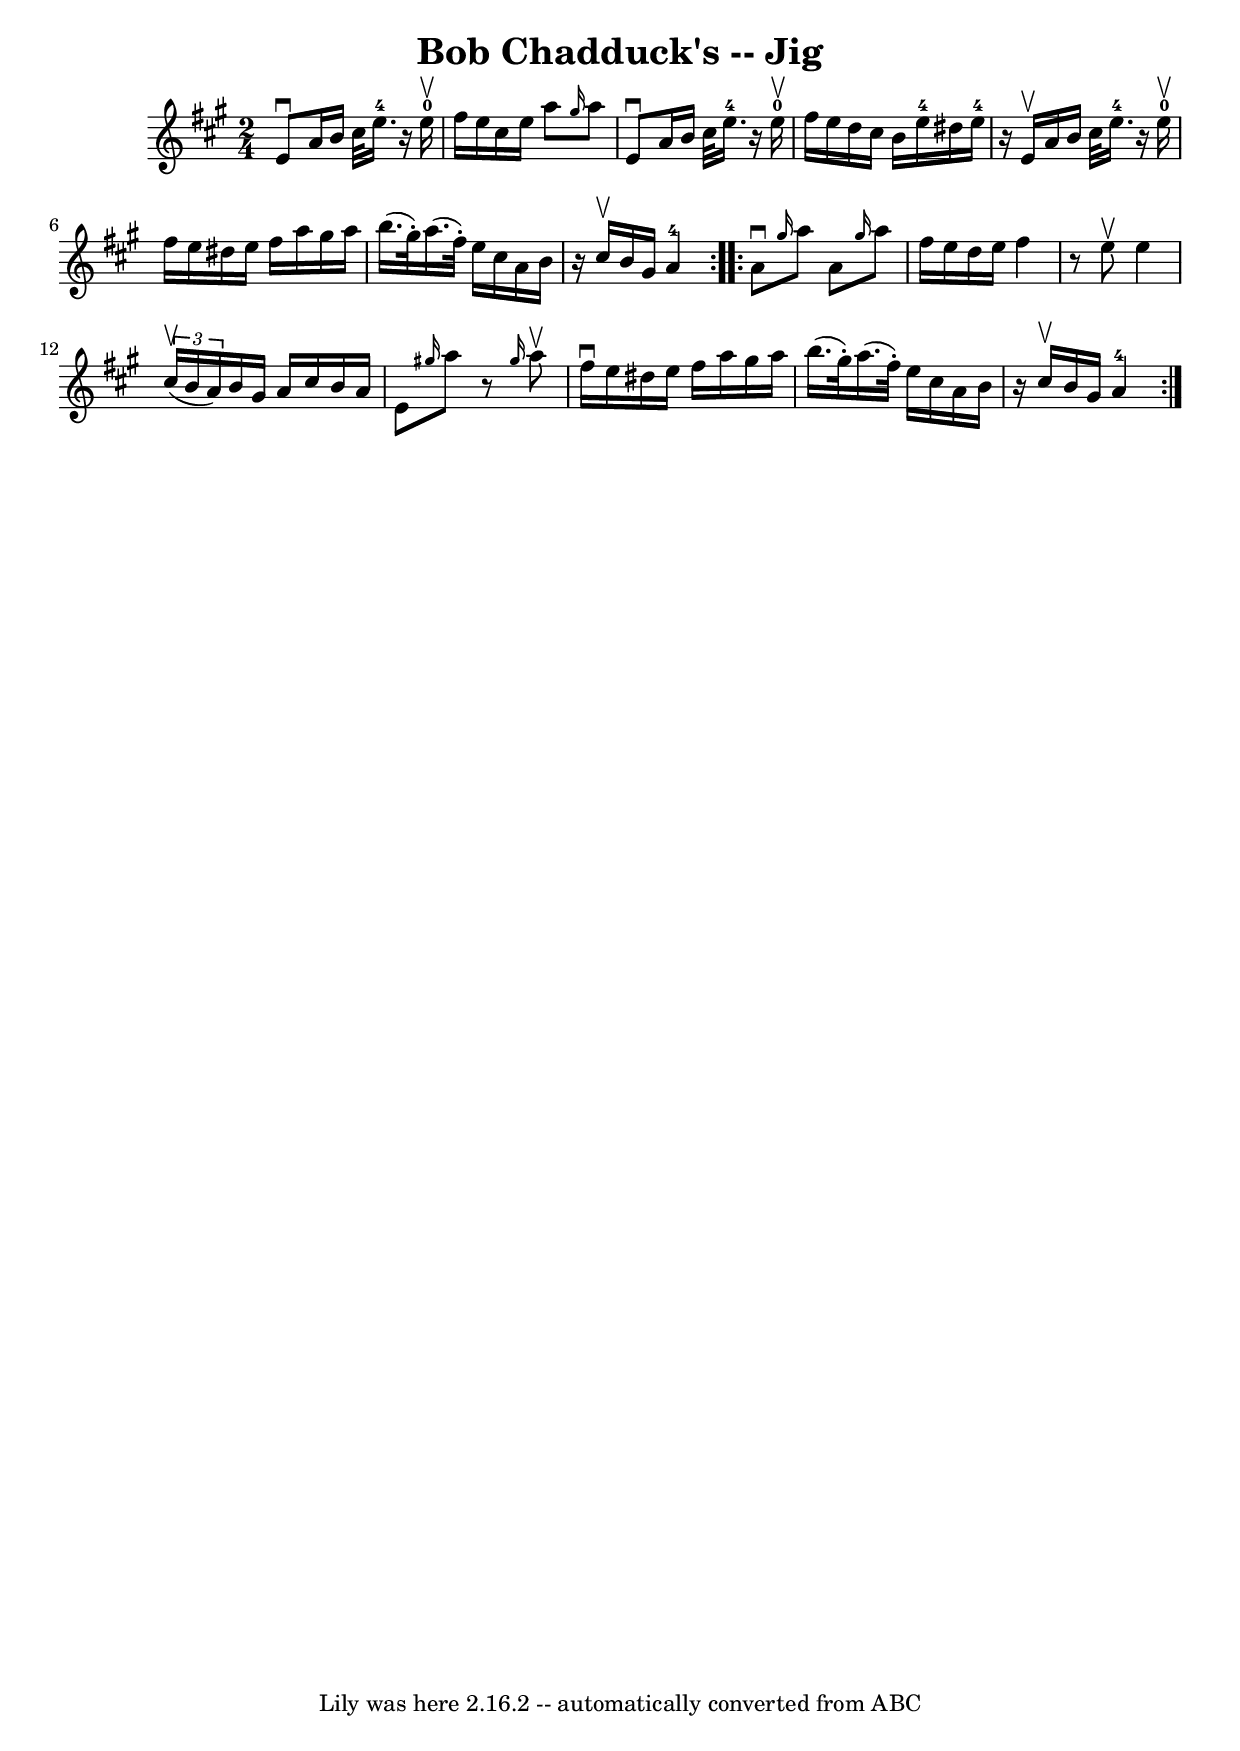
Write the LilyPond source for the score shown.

\version "2.16.2"
\include "Mammoth.ily"
\header {
	%% book = "Ryan's Mammoth Collection"
	crossRefNumber = "1"
	footnotes = "\\\\113 633"
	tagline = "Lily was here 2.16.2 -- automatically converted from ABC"
	title = "Bob Chadduck's -- Jig"
}
voicedefault =  {


\repeat volta 2 {
\time 2/4 
\key a \major e'8^\downbow a'16 b'16 cis''32 e''16. 
-4   r16 e''16-0^\upbow   |
 fis''16 e''16 cis''16    
e''16 a''8  \grace { gis''16  } a''8    |
 e'8^\downbow a'16 
 b'16 cis''32 e''16.-4   r16 e''16-0^\upbow   |
     
fis''16 e''16 d''16 cis''16 b'16 e''16-4 dis''16 e''16 
-4   |
     r16 e'16^\upbow a'16 b'16 cis''32 e''16.-4   
r16 e''16-0^\upbow   |
 fis''16 e''16 dis''16 e''16    
fis''16 a''16 gis''16 a''16    |
 b''16. (gis''32 -.)   
a''16. (fis''32 -.) e''16 cis''16 a'16 b'16    |
     r16 
cis''16^\upbow b'16 gis'16 a'4-4   }     \repeat volta 2 { a'8 
^\downbow \grace { gis''16  } a''8 a'8  \grace { gis''16  } a''8   
 |
 fis''16 e''16 d''16 e''16 fis''4    |
   r8 e''8 
^\upbow e''4    |
   \times 2/3 { cis''16^\upbow(b'16 a'16) 
} b'16 gis'16 a'16 cis''16 b'16 a'16    |
 e'8  
\grace { gis''!16  } a''8    r8 \grace { gis''16  } a''8^\upbow   
|
 fis''16^\downbow e''16 dis''16 e''16 fis''16 a''16    
gis''16 a''16    |
 b''16. (gis''32 -.) a''16. (fis''32 -. 
-) e''16 cis''16 a'16 b'16    |
     r16 cis''16^\upbow   
b'16 gis'16 a'4-4   }   
}

\score{
    <<

	\context Staff="default"
	{
	    \voicedefault 
	}

    >>
	\layout {
	}
	\midi {}
}
